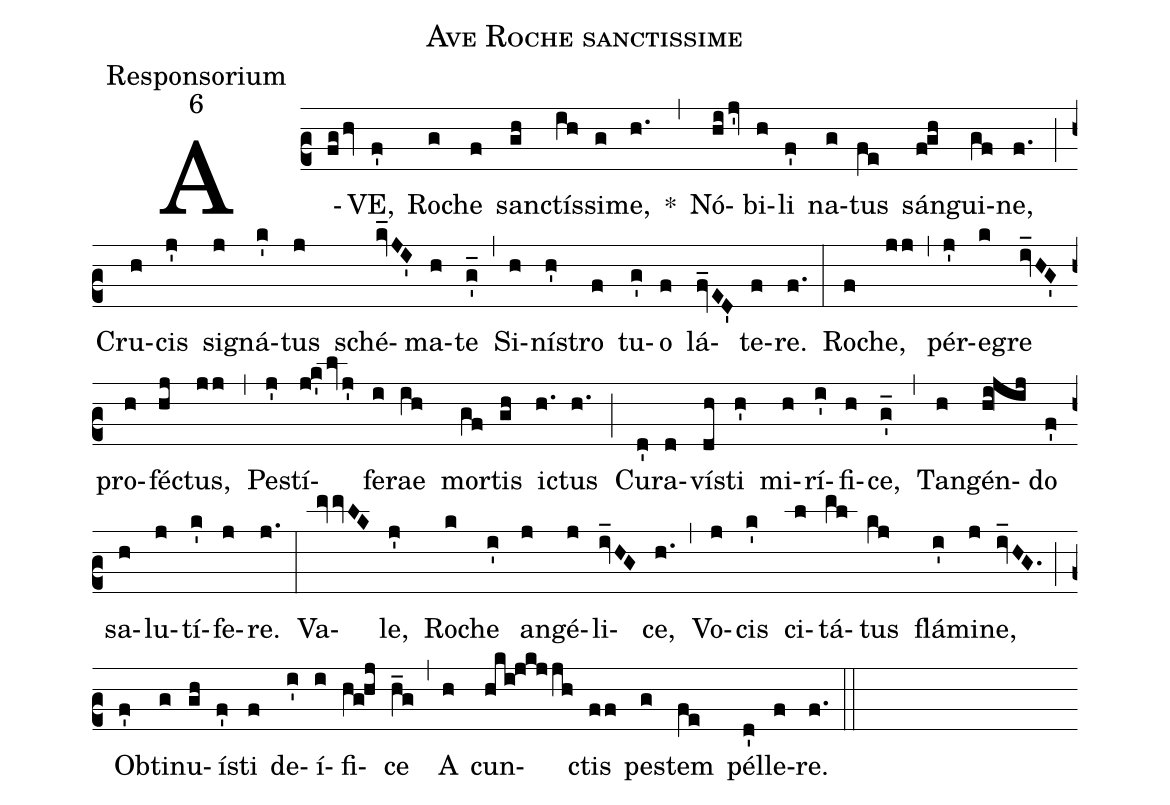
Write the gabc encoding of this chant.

name:Ave Roche sanctissime;
office-part:Responsorium;
mode:6;
%%
(c2) A(fghv)VE,(f') Ro(g)che(f) san(gh)ctís(ih)si(g)me,(h.) *(,) Nó(hij'v)bi(h)li(f') na(g)tus(fe) sán(f!gh)gui(gf)ne,(f.) (;) Cru(h)cis(j') si(j)gná(k')tus(j) sché(kv_JI')ma(h)te(g_') (,) Si(h)ní(h')stro(f) tu(g')o(f) lá(fv_ED')te(f)re.(f.) (:) Ro(f)che,(jj) (,) pér(j')e(k)gre(iv_HG') pro(h)féc(hj)tus,(jj) (,) Pe(j')stí(j!k'lvj')fe(i)rae(ih) mor(gf)tis(gh) ic(h.)tus(h.) (;) Cu(d')ra(d)ví(dh)sti(h') mi(h)rí(i')fi(h)ce,(g_') (,) Tan(h)gén(hi!jij)do(f') sa(h)lu(j)tí(k')fe(j)re.(j.) (:) Va(mvmvLK)le,(j') Ro(k)che(i') an(j)gé(j)li(iv_HG)ce,(h.) (,) Vo(j)cis(k') ci(l)tá(ml)tus(kj) flá(i')mi(j)ne,(iv_HG.) (;) Ob(f')ti(g)nu(gh)í(f')sti(f) de(i')í(i)fi(hg!hj)ce(h_g) (,) A(h) cun(hki!jkjjh)ctis(ff) pes(g)tem(fe) pél(d')le(f)re.(f.) (::)
